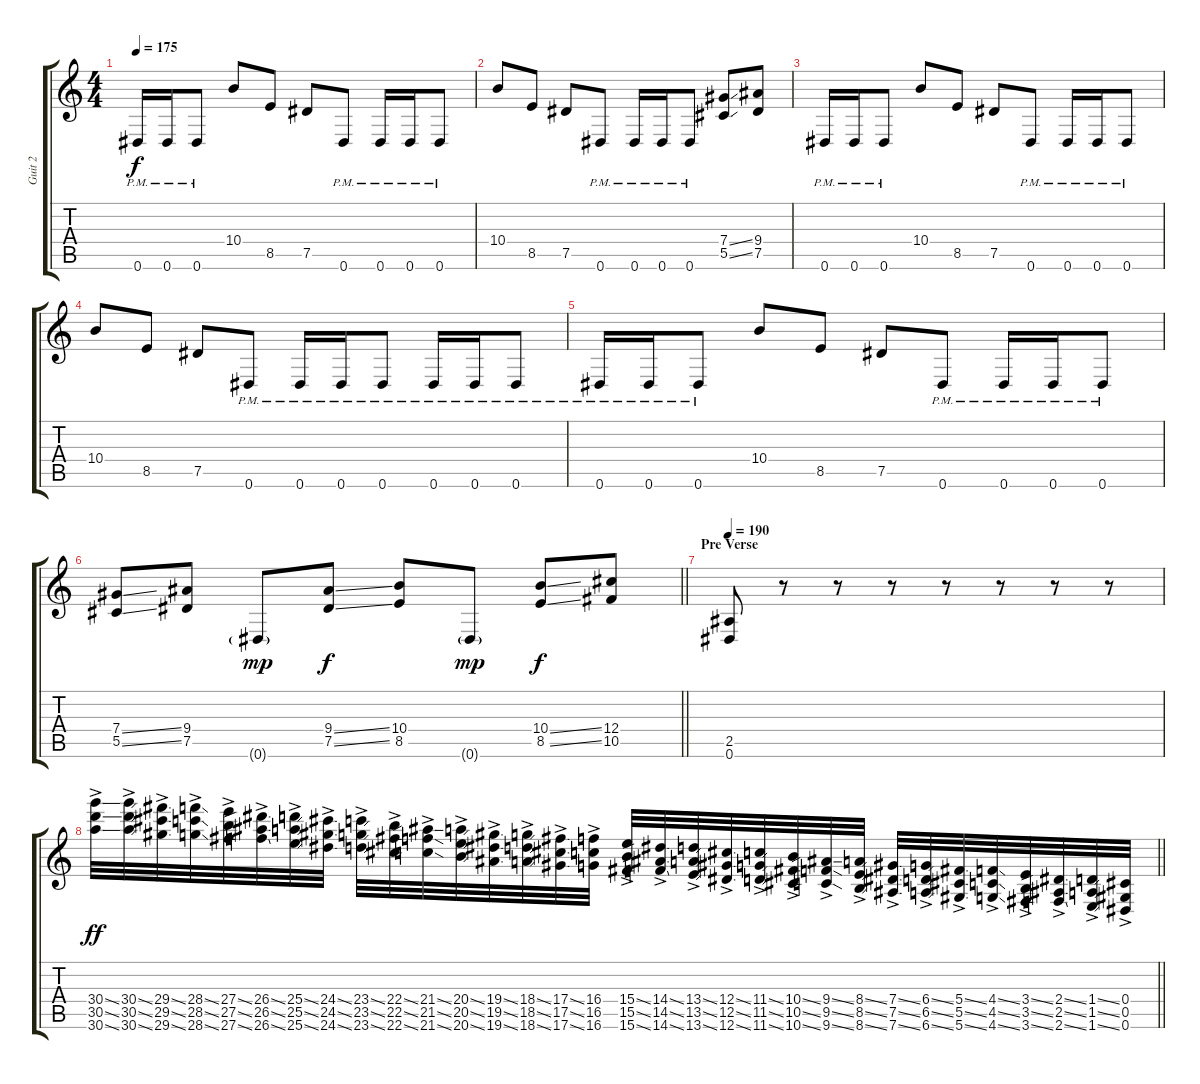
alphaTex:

\track ("Guit 2" "Guit 2") {instrument distortionguitar}
\staff {score tabs}
\tuning (Eb4 Bb3 Gb3 Db3 Ab2 Eb2) {hide}
\ts (4 4)
\tempo 175
\clef g2
\ks c
0.6{pm}.16{dy f} 0.6{pm}.16 0.6{pm}.8 10.4.8 8.5.8 7.5.8 0.6{pm}.8 0.6{pm}.16 0.6{pm}.16 0.6{pm}.8 |
10.4.8 8.5.8 7.5.8 0.6{pm}.8 0.6{pm}.16 0.6{pm}.16 0.6{pm}.8 (7.4{ss} 5.5{ss}).8 (9.4 7.5).8 |
0.6{pm}.16 0.6{pm}.16 0.6{pm}.8 10.4.8 8.5.8 7.5.8 0.6{pm}.8 0.6{pm}.16 0.6{pm}.16 0.6{pm}.8 |
10.4.8 8.5.8 7.5.8 0.6{pm}.8 0.6{pm}.16 0.6{pm}.16 0.6{pm}.8 0.6{pm}.16 0.6{pm}.16 0.6{pm}.8 |
0.6{pm}.16 0.6{pm}.16 0.6{pm}.8 10.4.8 8.5.8 7.5.8 0.6{pm}.8 0.6{pm}.16 0.6{pm}.16 0.6{pm}.8 |
\barLineRight lightlight
(7.4{ss} 5.5{ss}).8 (9.4 7.5).8 0.6{g}.8{dy mp} (9.4{ss} 7.5{ss}).8{dy f} (10.4 8.5).8 0.6{g}.8{dy mp} (10.4{ss} 8.5{ss}).8{dy f} (12.4 10.5).8 |
\section ("" "Pre Verse")
\tempo 190
(2.5 0.6).8 r.8 r.8 r.8 r.8 r.8 r.8 r.8 |
\barLineRight lightlight
(30.4{ss ac} 30.5{ss ac} 30.6{ss ac}).32{dy ff} (30.4{ss ac} 30.5{ss ac} 30.6{ss ac}).32 (29.4{ss ac} 29.5{ss ac} 29.6{ss ac}).32 (28.4{ss ac} 28.5{ss ac} 28.6{ss ac}).32 (27.4{ss ac} 27.5{ss ac} 27.6{ss ac}).32 (26.4{ss ac} 26.5{ss ac} 26.6{ss ac}).32 (25.4{ss ac} 25.5{ss ac} 25.6{ss ac}).32 (24.4{ss ac} 24.5{ss ac} 24.6{ss ac}).32 (23.4{ss ac} 23.5{ss ac} 23.6{ss ac}).32 (22.4{ss ac} 22.5{ss ac} 22.6{ss ac}).32 (21.4{ss ac} 21.5{ss ac} 21.6{ss ac}).32 (20.4{ss ac} 20.5{ss ac} 20.6{ss ac}).32 (19.4{ss ac} 19.5{ss ac} 19.6{ss ac}).32 (18.4{ss ac} 18.5{ss ac} 18.6{ss ac}).32 (17.4{ss ac} 17.5{ss ac} 17.6{ss ac}).32 (16.4{ac} 16.5{ac} 16.6{ac}).32 (15.4{ss ac} 15.5{ss ac} 15.6{ss ac}).32 (14.4{ss ac} 14.5{ss ac} 14.6{ss ac}).32 (13.4{ss ac} 13.5{ss ac} 13.6{ss ac}).32 (12.4{ss ac} 12.5{ss ac} 12.6{ss ac}).32 (11.4{ss ac} 11.5{ss ac} 11.6{ss ac}).32 (10.4{ss ac} 10.5{ss ac} 10.6{ss ac}).32 (9.4{ss ac} 9.5{ss ac} 9.6{ss ac}).32 (8.4{ss ac} 8.5{ss ac} 8.6{ss ac}).32 (7.4{ss ac} 7.5{ss ac} 7.6{ss ac}).32 (6.4{ss ac} 6.5{ss ac} 6.6{ss ac}).32 (5.4{ss ac} 5.5{ss ac} 5.6{ss ac}).32 (4.4{ss ac} 4.5{ss ac} 4.6{ss ac}).32 (3.4{ss ac} 3.5{ss ac} 3.6{ss ac}).32 (2.4{ss ac} 2.5{ss ac} 2.6{ss ac}).32 (1.4{ss ac} 1.5{ss ac} 1.6{ss ac}).32 (0.4{ac} 0.5{ac} 0.6{ac}).32
